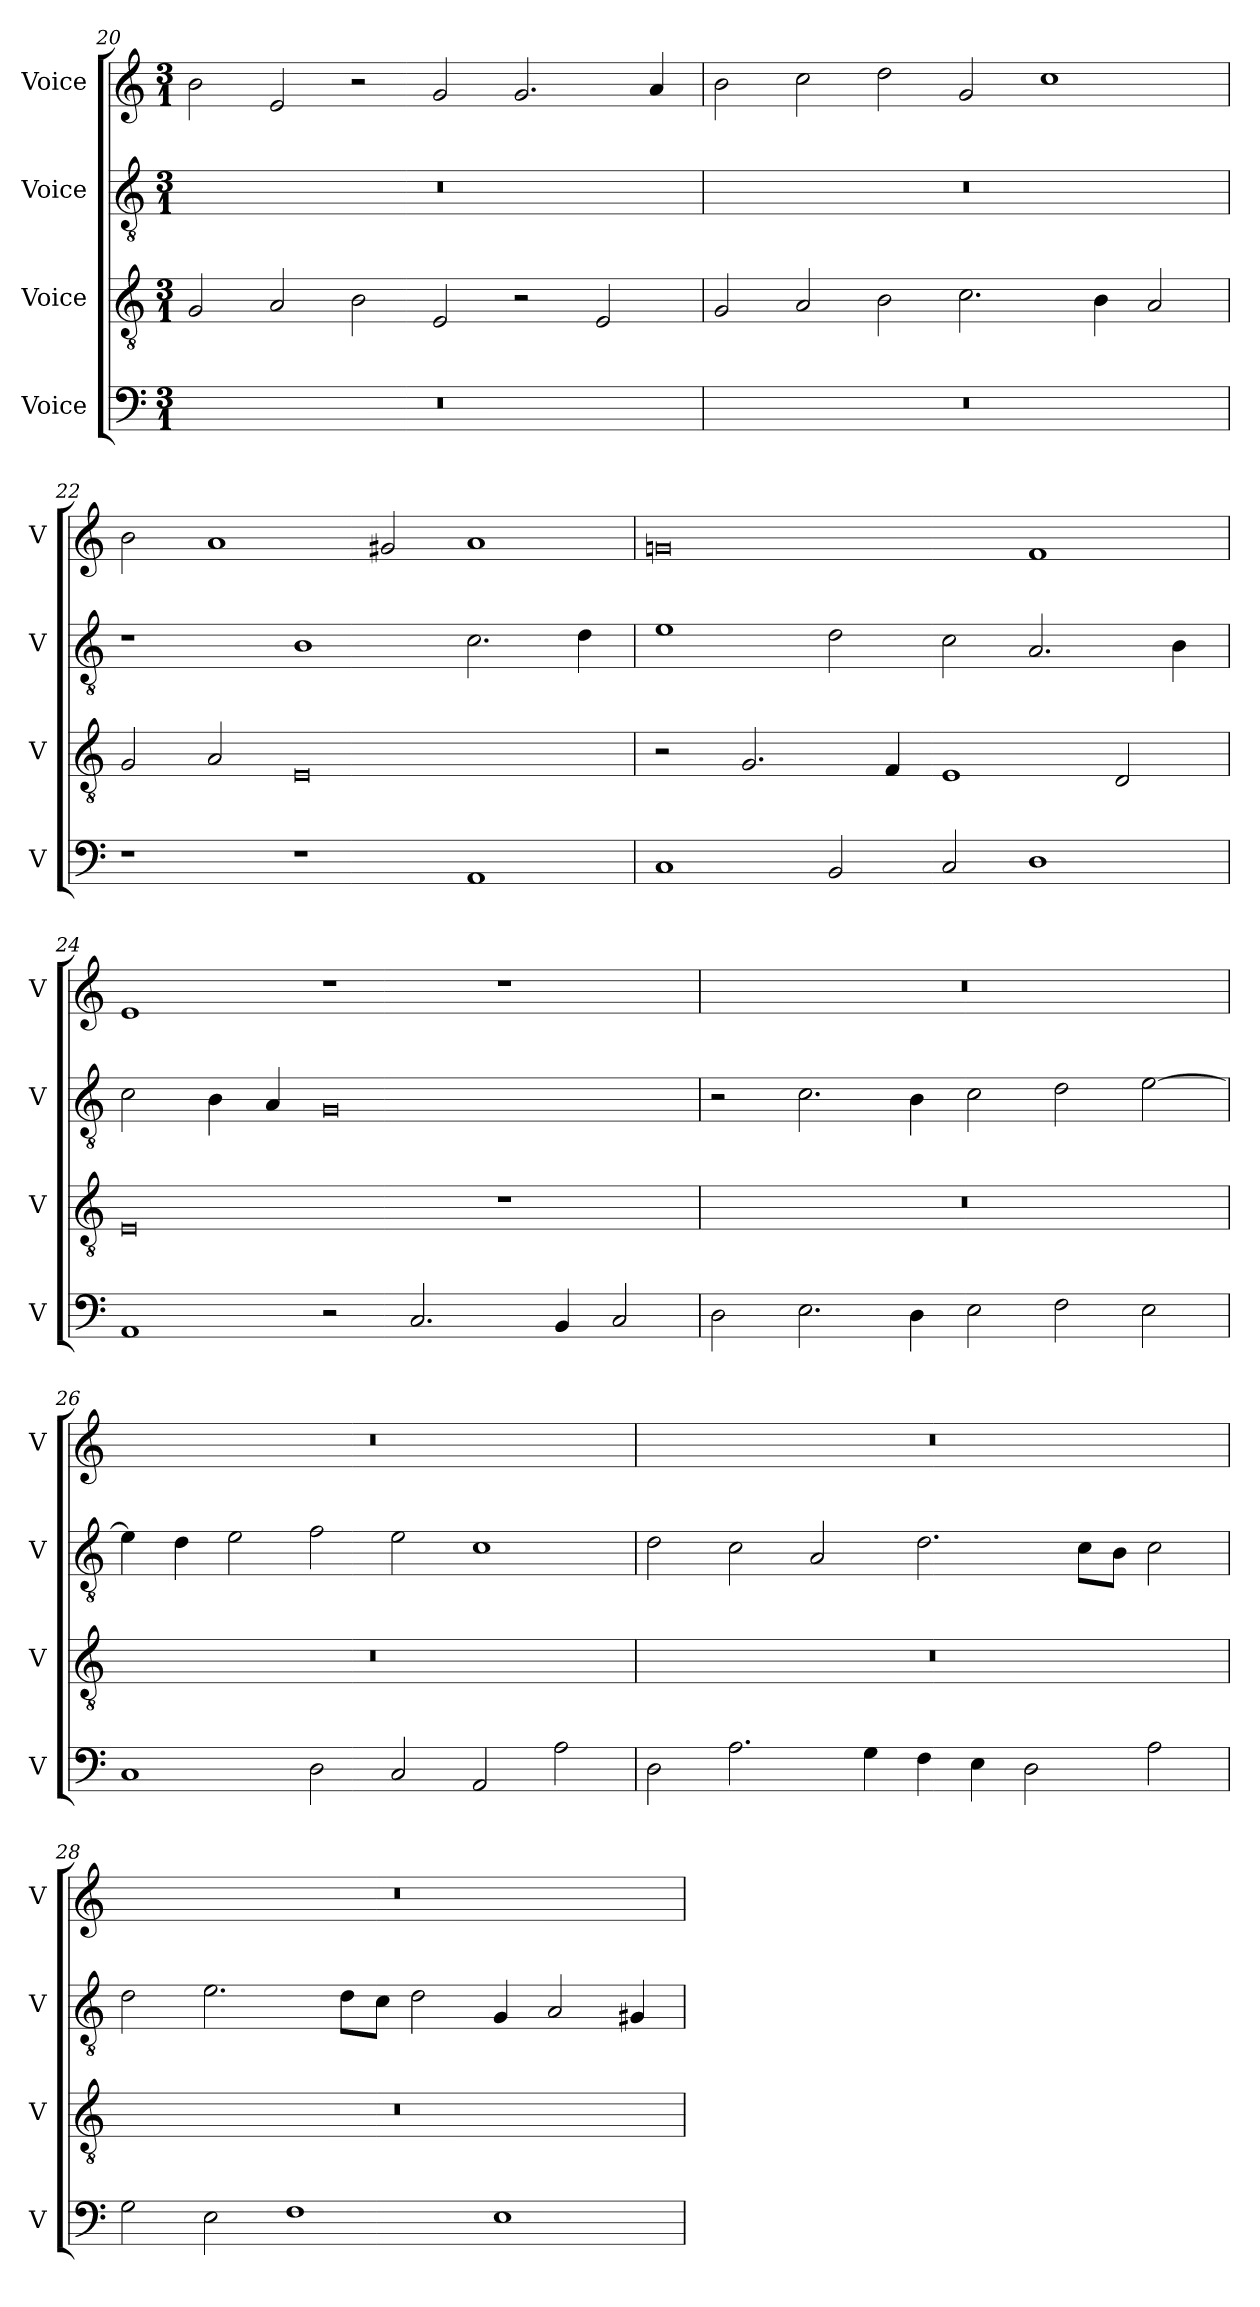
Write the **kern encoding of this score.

**kern	**kern	**kern	**kern
*part4	*part3	*part2	*part1
*staff4	*staff3	*staff2	*staff1
*I"Voice	*I"Voice	*I"Voice	*I"Voice
*I'V	*I'V	*I'V	*I'V
!!LO:LB:g=z
*clefF4	*clefGv2	*clefGv2	*clefG2
*k[]	*k[]	*k[]	*k[]
*M3/1	*M3/1	*M3/1	*M3/1
=20	=20	=20	=20
0.r	2G/	0.r	2b\
.	2A/	.	2e/
.	2B\	.	2r
.	2E/	.	2g/
.	2r	.	2.g/
.	2E/	.	.
.	.	.	4a/
=21	=21	=21	=21
0.r	2G/	0.r	2b\
.	2A/	.	2cc\
.	2B\	.	2dd\
.	2.c\	.	2g/
.	.	.	1cc
.	4B\	.	.
.	2A/	.	.
!!LO:LB:g=z
=22	=22	=22	=22
1r	2G/	1r	2b\
.	2A/	.	1a
1r	0E	1B	.
.	.	.	2g#X/
1AA	.	2.c\	1a
.	.	4d\	.
=23	=23	=23	=23
1C	2r	1e	0gn
.	2.G/	.	.
2BB/	.	2d\	.
.	4F/	.	.
2C/	1E	2c\	.
1D	.	2.A/	1f
.	2D/	.	.
.	.	4B\	.
!!LO:LB:g=z
=24	=24	=24	=24
1AA	0E	2c\	1e
.	.	4B\	.
.	.	4A/	.
2r	.	0G	1r
2.C/	.	.	.
.	1r	.	1r
4BB/	.	.	.
2C/	.	.	.
=25	=25	=25	=25
2D\	0.r	2r	0.r
2.E\	.	2.c\	.
4D\	.	4B\	.
2E\	.	2c\	.
2F\	.	2d\	.
2E\	.	[2e\	.
!!LO:PB:g=z
=26	=26	=26	=26
1C	0.r	4e\]	0.r
.	.	4d\	.
.	.	2e\	.
2D\	.	2f\	.
2C/	.	2e\	.
2AA/	.	1c	.
2A\	.	.	.
=27	=27	=27	=27
2D\	0.r	2d\	0.r
2.A\	.	2c\	.
.	.	2A/	.
4G\	.	.	.
4F\	.	2.d\	.
4E\	.	.	.
2D\	.	.	.
.	.	8c\L	.
.	.	8B\J	.
2A\	.	2c\	.
!!LO:LB:g=z
=28	=28	=28	=28
2G\	0.r	2d\	0.r
2E\	.	2.e\	.
1F	.	.	.
.	.	8d\L	.
.	.	8c\J	.
.	.	2d\	.
1E	.	4G/	.
.	.	2A/	.
.	.	4G#X/	.
=	=	=	=
*-	*-	*-	*-
